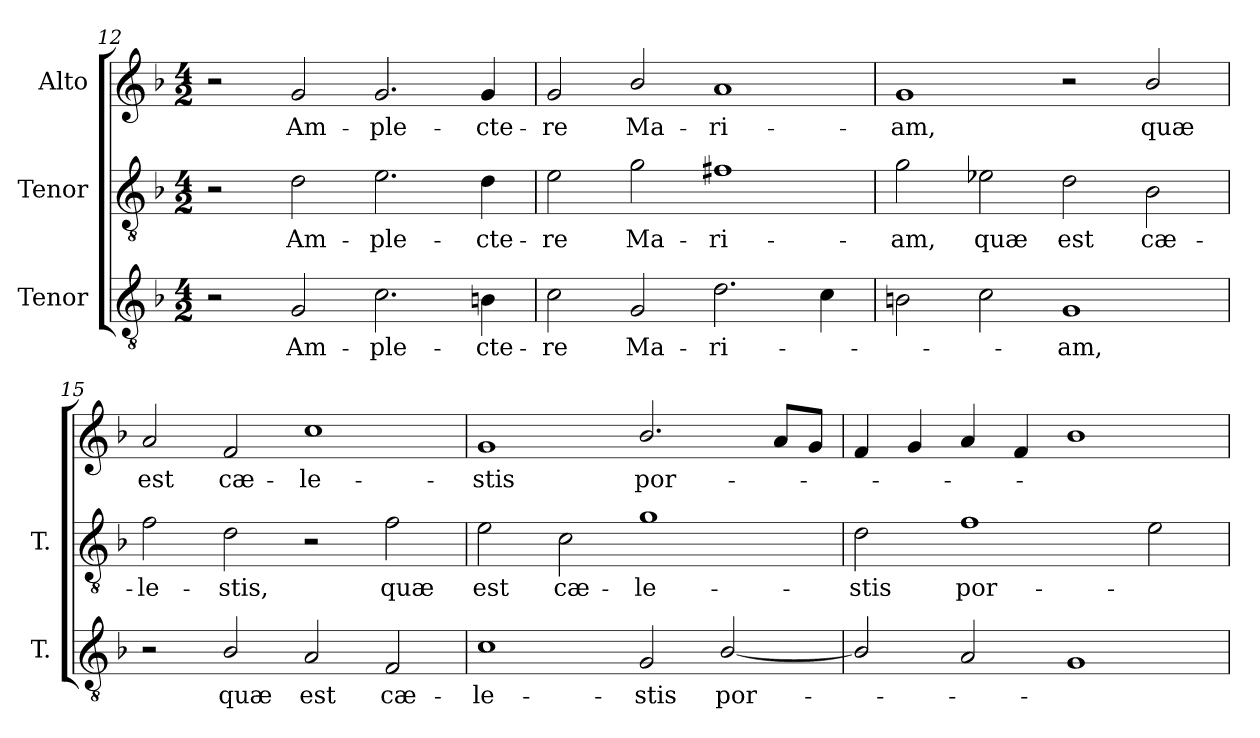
**kern	**text	**kern	**text	**kern	**text
*part3	*part3	*part2	*part2	*part1	*part1
*staff3	*staff3	*staff2	*staff2	*staff1	*staff1
*I"Tenor	*	*I"Tenor	*	*I"Alto	*
*I'T.	*	*I'T.	*	*	*
!!LO:LB:g=z
*clefGv2	*	*clefGv2	*	*clefG2	*
*ITrd7c12	*	*ITrd7c12	*	*	*
*k[b-]	*	*k[b-]	*	*k[b-]	*
*F:	*	*F:	*	*F:	*
*M4/2	*	*M4/2	*	*M4/2	*
=12	=12	=12	=12	=12	=12
2r	.	2r	.	2r	.
!	!LO:LY:b:color=#000000	!	!	!	!
!	!	!	!LO:LY:b:color=#000000	!	!
!	!	!	!	!	!LO:LY:b:color=#000000
2GGi/	Am-	2Di\	Am-	2gi/	Am-
!	!LO:LY:b:color=#000000	!	!	!	!
!	!	!	!LO:LY:b:color=#000000	!	!
!	!	!	!	!	!LO:LY:b:color=#000000
2.Ci\	-ple-	2.Ei\	-ple-	2.gi/	-ple-
!	!LO:LY:b:color=#000000	!	!	!	!
!	!	!	!LO:LY:b:color=#000000	!	!
!	!	!	!	!	!LO:LY:b:color=#000000
4BBni\	-cte-	4Di\	-cte-	4gi/	-cte-
=13	=13	=13	=13	=13	=13
!	!LO:LY:b:color=#000000	!	!	!	!
!	!	!	!LO:LY:b:color=#000000	!	!
!	!	!	!	!	!LO:LY:b:color=#000000
2Ci\	-re	2Ei\	-re	2gi/	-re
!	!LO:LY:b:color=#000000	!	!	!	!
!	!	!	!LO:LY:b:color=#000000	!	!
!	!	!	!	!	!LO:LY:b:color=#000000
2GGi/	Ma-	2Gi\	Ma-	2b-i/	Ma-
!	!LO:LY:b:color=#000000	!	!	!	!
!	!	!	!LO:LY:b:color=#000000	!	!
!	!	!	!	!	!LO:LY:b:color=#000000
2.Di\	-ri-	1F#Xi	-ri-	1ai	-ri-
4Ci\	.	.	.	.	.
=14	=14	=14	=14	=14	=14
!	!	!	!LO:LY:b:color=#000000	!	!
!	!	!	!	!	!LO:LY:b:color=#000000
2BBni\	.	2Gi\	-am,	1gi	-am,
!	!	!	!LO:LY:b:color=#000000	!	!
2Ci\	.	2E-Xi\	quæ	.	.
!	!LO:LY:b:color=#000000	!	!	!	!
!	!	!	!LO:LY:b:color=#000000	!	!
1GGi	-am,	2Di\	est	2r	.
!	!	!	!LO:LY:b:color=#000000	!	!
!	!	!	!	!	!LO:LY:b:color=#000000
.	.	2BB-i\	cæ-	2b-i/	quæ
=15	=15	=15	=15	=15	=15
!	!	!	!LO:LY:b:color=#000000	!	!
!	!	!	!	!	!LO:LY:b:color=#000000
2r	.	2Fi\	-le-	2ai/	est
!	!LO:LY:b:color=#000000	!	!	!	!
!	!	!	!LO:LY:b:color=#000000	!	!
!	!	!	!	!	!LO:LY:b:color=#000000
2BB-i/	quæ	2Di\	-stis,	2fi/	cæ-
!	!LO:LY:b:color=#000000	!	!	!	!
!	!	!	!	!	!LO:LY:b:color=#000000
2AAi/	est	2r	.	1cci	-le-
!	!LO:LY:b:color=#000000	!	!	!	!
!	!	!	!LO:LY:b:color=#000000	!	!
2FFi/	cæ-	2Fi\	quæ	.	.
!!LO:LB:g=z
=16	=16	=16	=16	=16	=16
!	!LO:LY:b:color=#000000	!	!	!	!
!	!	!	!LO:LY:b:color=#000000	!	!
!	!	!	!	!	!LO:LY:b:color=#000000
1Ci	-le-	2Ei\	est	1gi	-stis
!	!	!	!LO:LY:b:color=#000000	!	!
.	.	2Ci\	cæ-	.	.
!	!LO:LY:b:color=#000000	!	!	!	!
!	!	!	!LO:LY:b:color=#000000	!	!
!	!	!	!	!	!LO:LY:b:color=#000000
2GGi/	-stis	1Gi	-le-	2.b-i/	por-
!	!LO:LY:b:color=#000000	!	!	!	!
[2BB-i/	por-	.	.	.	.
.	.	.	.	8ai/L	.
.	.	.	.	8gi/J	.
=17	=17	=17	=17	=17	=17
!	!	!	!LO:LY:b:color=#000000	!	!
2BB-i/]	.	2Di\	-stis	4fi/	.
.	.	.	.	4gi/	.
!	!	!	!LO:LY:b:color=#000000	!	!
2AAi/	.	1Fi	por-	4ai/	.
.	.	.	.	4fi/	.
1GGi	.	.	.	1b-i	.
.	.	2Ei\	.	.	.
=	=	=	=	=	=
*-	*-	*-	*-	*-	*-
